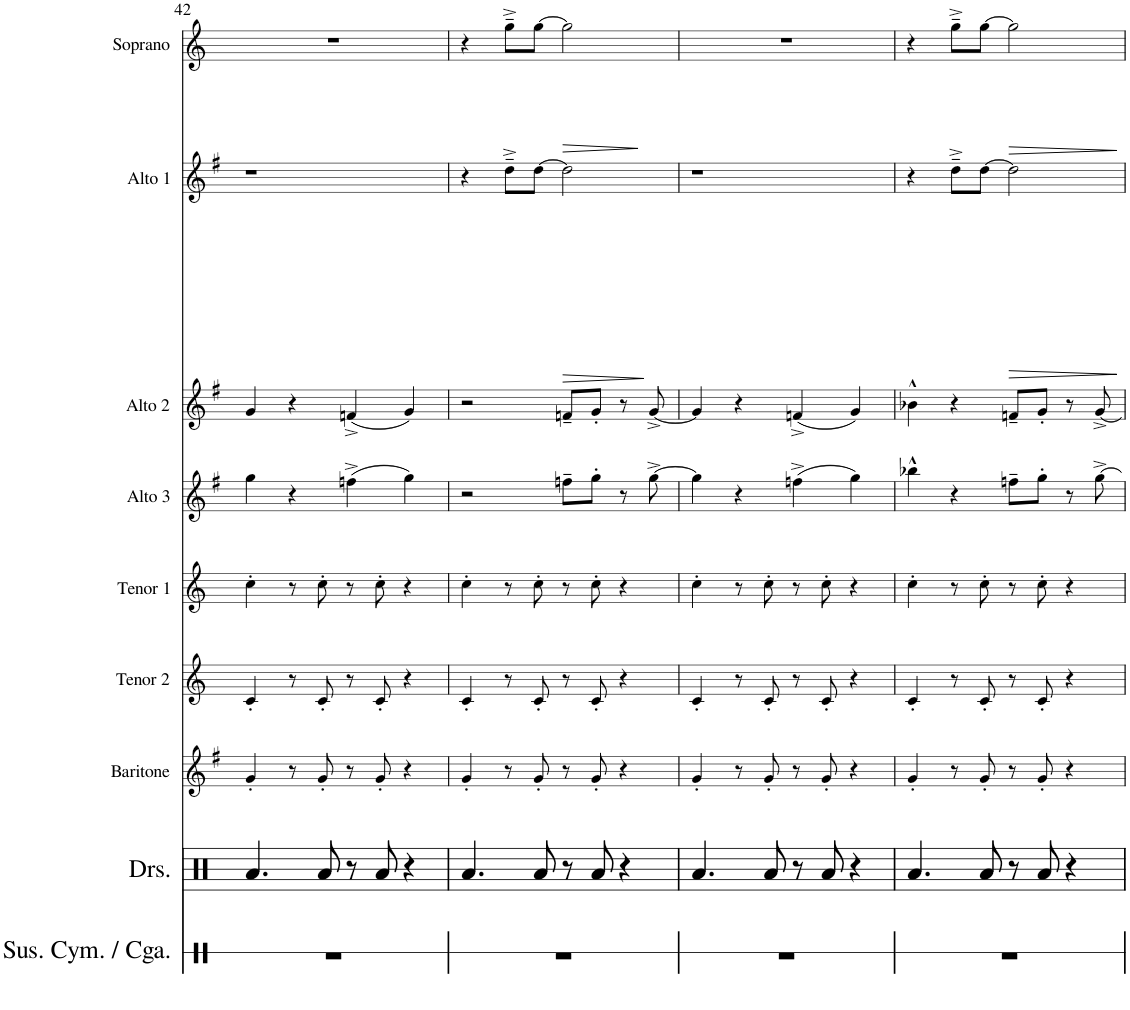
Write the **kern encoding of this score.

**kern	**kern	**kern	**kern	**kern	**kern	**kern	**kern	**dynam	**kern	**dynam
*part9	*part8	*part7	*part6	*part5	*part4	*part3	*part2	*part2	*part1	*part1
*staff9	*staff8	*staff7	*staff6	*staff5	*staff4	*staff3	*staff2	*staff2	*staff1	*staff1
*I"Sus. Cymbal / Conga	*I"Drumset	*I"Baritone Saxophone	*I"Tenor Saxophone 2	*I"Tenor Saxophone 1	*I"Alto Saxophone 3	*I"Alto Saxophone 2	*I"Alto Saxophone 1	*	*I"Soprano Saxophone	*
*I'Sus. Cym. / Cga.	*I'Drs.	*I'Baritone	*I'Tenor 2	*I'Tenor 1	*I'Alto 3	*I'Alto 2	*I'Alto 1	*	*I'Soprano	*
!!LO:PB:g=z
*clefX	*clefX	*clefG2	*clefG2	*clefG2	*clefG2	*clefG2	*clefG2	*	*clefG2	*
*	*	*Trd12c21	*Trd8c14	*Trd8c14	*Trd5c9	*Trd5c9	*Trd5c9	*	*Trd1c2	*
*k[]	*k[]	*k[f#]	*k[]	*k[]	*k[f#]	*k[f#]	*k[f#]	*	*k[]	*
*M4/4	*M4/4	*M4/4	*M4/4	*M4/4	*M4/4	*M4/4	*M4/4	*	*M4/4	*
=42	=42	=42	=42	=42	=42	=42	=42	=42	=42	=42
1r	4.Ra/	4g'/	4c'/	4cc'\	4gg\	4g/	1r	.	1r	.
.	.	8r	8r	8r	4r	4r	.	.	.	.
.	8Ra/	8g'/	8c'/	8cc'\	.	.	.	.	.	.
.	8r	8r	8r	8r	(4ffn^\	(4fn^/	.	.	.	.
.	8Ra/	8g'/	8c'/	8cc'\	.	.	.	.	.	.
.	4r	4r	4r	4r	4gg\)	4g/)	.	.	.	.
=43	=43	=43	=43	=43	=43	=43	=43	=43	=43	=43
1r	4.Ra/	4g'/	4c'/	4cc'\	2r	2r	4r	.	4r	.
.	.	8r	8r	8r	.	.	8dd~^\L	.	8gg~^\L	.
.	8Ra/	8g'/	8c'/	8cc'\	.	.	[8dd\J	.	[8gg\J	.
!	!	!	!	!	!	!	!	!LO:HP:b	!	!LO:HP:b
.	8r	8r	8r	8r	8ffn~\L	8fn~/L	2dd\]	>	2gg\]	>
.	8Ra/	8g'/	8c'/	8cc'\	8gg'\J	8g'/J	.	.	.	.
.	4r	4r	4r	4r	8r	8r	.	.	.	.
.	.	.	.	.	[8gg^\	[8g^/	.	.	.	.
.	.	.	.	.	.	.	.	]	.	]
=44	=44	=44	=44	=44	=44	=44	=44	=44	=44	=44
1r	4.Ra/	4g'/	4c'/	4cc'\	4gg\]	4g/]	1r	.	1r	.
.	.	8r	8r	8r	4r	4r	.	.	.	.
.	8Ra/	8g'/	8c'/	8cc'\	.	.	.	.	.	.
.	8r	8r	8r	8r	(4ffn^\	(4fn^/	.	.	.	.
.	8Ra/	8g'/	8c'/	8cc'\	.	.	.	.	.	.
.	4r	4r	4r	4r	4gg\)	4g/)	.	.	.	.
=45	=45	=45	=45	=45	=45	=45	=45	=45	=45	=45
1r	4.Ra/	4g'/	4c'/	4cc'\	4bb-X^^\	4b-X^^\	4r	.	4r	.
.	.	8r	8r	8r	4r	4r	8dd~^\L	.	8gg~^\L	.
.	8Ra/	8g'/	8c'/	8cc'\	.	.	[8dd\J	.	[8gg\J	.
!	!	!	!	!	!	!	!	!LO:HP:b	!	!LO:HP:b
.	8r	8r	8r	8r	8ffn~\L	8fn~/L	2dd\]	>	2gg\]	>
.	8Ra/	8g'/	8c'/	8cc'\	8gg'\J	8g'/J	.	.	.	.
.	4r	4r	4r	4r	8r	8r	.	.	.	.
.	.	.	.	.	[8gg^\	[8g^/	.	.	.	.
.	.	.	.	.	.	.	.	]	.	]
=	=	=	=	=	=	=	=	=	=	=
*-	*-	*-	*-	*-	*-	*-	*-	*-	*-	*-
